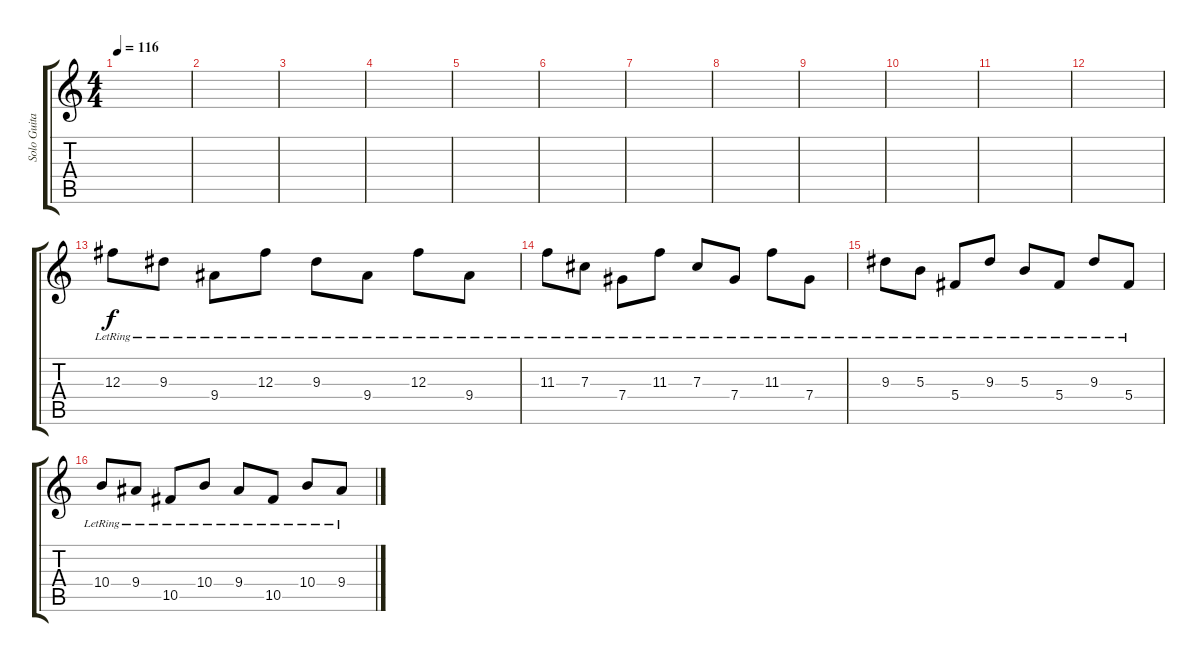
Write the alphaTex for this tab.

\track ("Solo Guitar" "Solo Guita") {instrument overdrivenguitar}
\staff {score tabs}
\tuning (Eb4 Bb3 Gb3 Db3 Ab2 Eb2) {hide}
\ts (4 4)
\tempo 116
\clef g2
\ks c
|
|
|
|
|
|
|
|
|
|
|
|
12.3{lr}.8{dy f volume 9} 9.3{lr}.8 9.4{lr}.8 12.3{lr}.8 9.3{lr}.8 9.4{lr}.8 12.3{lr}.8 9.4{lr}.8 |
11.3{lr}.8 7.3{lr}.8 7.4{lr}.8 11.3{lr}.8 7.3{lr}.8 7.4{lr}.8 11.3{lr}.8 7.4{lr}.8 |
9.3{lr}.8 5.3{lr}.8 5.4{lr}.8 9.3{lr}.8 5.3{lr}.8 5.4{lr}.8 9.3{lr}.8 5.4{lr}.8 |
10.4{lr}.8 9.4{lr}.8 10.5{lr}.8 10.4{lr}.8 9.4{lr}.8 10.5{lr}.8 10.4{lr}.8 9.4{lr}.8
